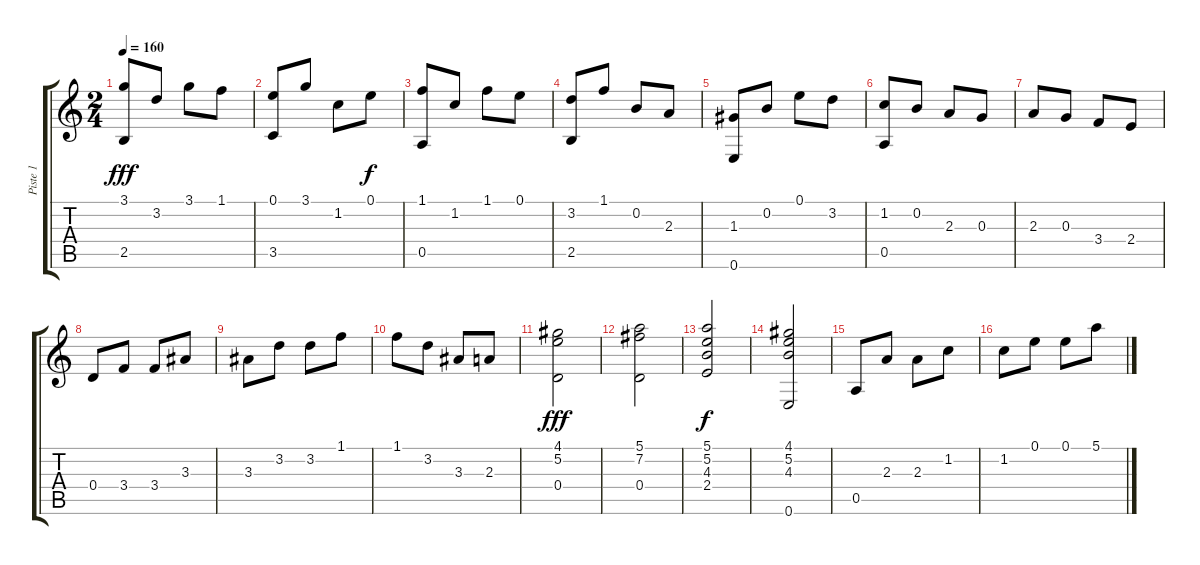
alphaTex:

\track ("Piste 1" "Piste 1") {instrument acousticguitarnylon}
\staff {score tabs}
\tuning (E4 B3 G3 D3 A2 E2) {hide}
\ts (2 4)
\tempo 160
\clef g2
\ks c
(3.1 2.5).8{dy fff} 3.2.8 3.1.8 1.1.8 |
(0.1 3.5).8 3.1.8 1.2.8 0.1.8{dy f} |
(1.1 0.5).8 1.2.8 1.1.8 0.1.8 |
(3.2 2.5).8 1.1.8 0.2.8 2.3.8 |
(1.3 0.6).8 0.2.8 0.1.8 3.2.8 |
(1.2 0.5).8 0.2.8 2.3.8 0.3.8 |
2.3.8 0.3.8 3.4.8 2.4.8 |
0.4.8 3.4.8 3.4.8 3.3.8 |
3.3.8 3.2.8 3.2.8 1.1.8 |
1.1.8 3.2.8 3.3.8 2.3.8 |
(4.1 5.2 0.4).2{dy fff} |
(5.1 7.2 0.4).2 |
(5.1 5.2 4.3 2.4).2{dy f beam Up} |
(4.1 5.2 4.3 0.6).2{beam Up} |
0.5.8 2.3.8 2.3.8 1.2.8 |
1.2.8 0.1.8 0.1.8 5.1.8
